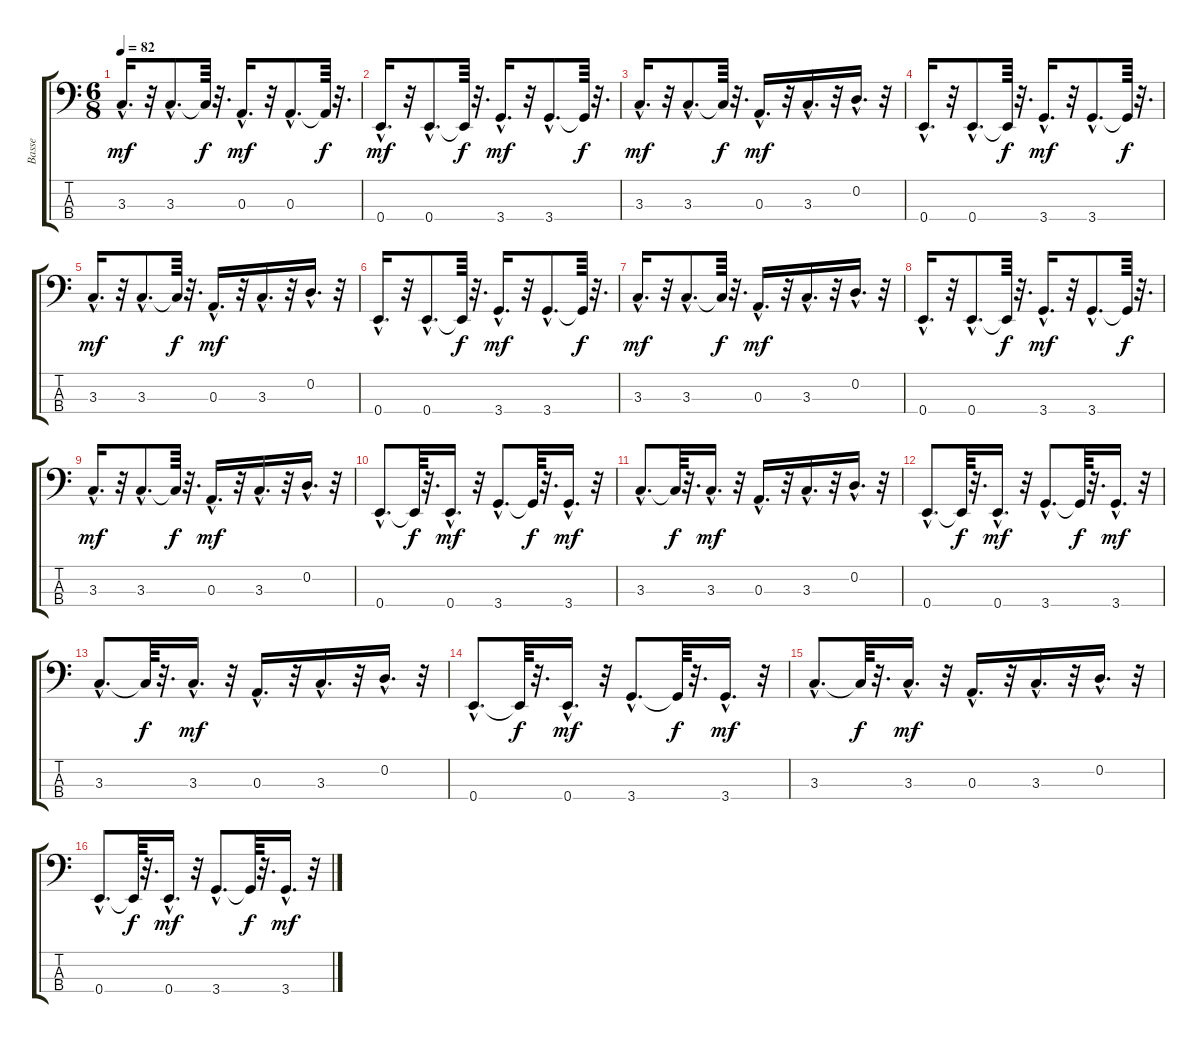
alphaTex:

\track ("Basse" "Basse") {instrument acousticbass}
\staff {score tabs}
\tuning (G2 D2 A1 E1) {hide}
\ts (6 8)
\tempo 82
\clef f4
\ks c
3.3{hac}.16{d dy mf} r.32 3.3{hac}.8{d} 3.3{t}.64{dy f} r.32{d} 0.3{hac}.16{d dy mf} r.32 0.3{hac}.8{d} 0.3{t}.64{dy f} r.32{d} |
0.4{hac}.16{d dy mf} r.32 0.4{hac}.8{d} 0.4{t}.64{dy f} r.32{d} 3.4{hac}.16{d dy mf} r.32 3.4{hac}.8{d} 3.4{t}.64{dy f} r.32{d} |
3.3{hac}.16{d dy mf} r.32 3.3{hac}.8{d} 3.3{t}.64{dy f} r.32{d} 0.3{hac}.16{d dy mf} r.32 3.3{hac}.16{d} r.32 0.2{hac}.16{d} r.32 |
0.4{hac}.16{d} r.32 0.4{hac}.8{d} 0.4{t}.64{dy f} r.32{d} 3.4{hac}.16{d dy mf} r.32 3.4{hac}.8{d} 3.4{t}.64{dy f} r.32{d} |
3.3{hac}.16{d dy mf} r.32 3.3{hac}.8{d} 3.3{t}.64{dy f} r.32{d} 0.3{hac}.16{d dy mf} r.32 3.3{hac}.16{d} r.32 0.2{hac}.16{d} r.32 |
0.4{hac}.16{d} r.32 0.4{hac}.8{d} 0.4{t}.64{dy f} r.32{d} 3.4{hac}.16{d dy mf} r.32 3.4{hac}.8{d} 3.4{t}.64{dy f} r.32{d} |
3.3{hac}.16{d dy mf} r.32 3.3{hac}.8{d} 3.3{t}.64{dy f} r.32{d} 0.3{hac}.16{d dy mf} r.32 3.3{hac}.16{d} r.32 0.2{hac}.16{d} r.32 |
0.4{hac}.16{d} r.32 0.4{hac}.8{d} 0.4{t}.64{dy f} r.32{d} 3.4{hac}.16{d dy mf} r.32 3.4{hac}.8{d} 3.4{t}.64{dy f} r.32{d} |
3.3{hac}.16{d dy mf} r.32 3.3{hac}.8{d} 3.3{t}.64{dy f} r.32{d} 0.3{hac}.16{d dy mf} r.32 3.3{hac}.16{d} r.32 0.2{hac}.16{d} r.32 |
0.4{hac}.8{d} 0.4{t}.64{dy f} r.32{d} 0.4{hac}.16{d dy mf} r.32 3.4{hac}.8{d} 3.4{t}.64{dy f} r.32{d} 3.4{hac}.16{d dy mf} r.32 |
3.3{hac}.8{d} 3.3{t}.64{dy f} r.32{d} 3.3{hac}.16{d dy mf} r.32 0.3{hac}.16{d} r.32 3.3{hac}.16{d} r.32 0.2{hac}.16{d} r.32 |
0.4{hac}.8{d} 0.4{t}.64{dy f} r.32{d} 0.4{hac}.16{d dy mf} r.32 3.4{hac}.8{d} 3.4{t}.64{dy f} r.32{d} 3.4{hac}.16{d dy mf} r.32 |
3.3{hac}.8{d} 3.3{t}.64{dy f} r.32{d} 3.3{hac}.16{d dy mf} r.32 0.3{hac}.16{d} r.32 3.3{hac}.16{d} r.32 0.2{hac}.16{d} r.32 |
0.4{hac}.8{d} 0.4{t}.64{dy f} r.32{d} 0.4{hac}.16{d dy mf} r.32 3.4{hac}.8{d} 3.4{t}.64{dy f} r.32{d} 3.4{hac}.16{d dy mf} r.32 |
3.3{hac}.8{d} 3.3{t}.64{dy f} r.32{d} 3.3{hac}.16{d dy mf} r.32 0.3{hac}.16{d} r.32 3.3{hac}.16{d} r.32 0.2{hac}.16{d} r.32 |
0.4{hac}.8{d} 0.4{t}.64{dy f} r.32{d} 0.4{hac}.16{d dy mf} r.32 3.4{hac}.8{d} 3.4{t}.64{dy f} r.32{d} 3.4{hac}.16{d dy mf} r.32
